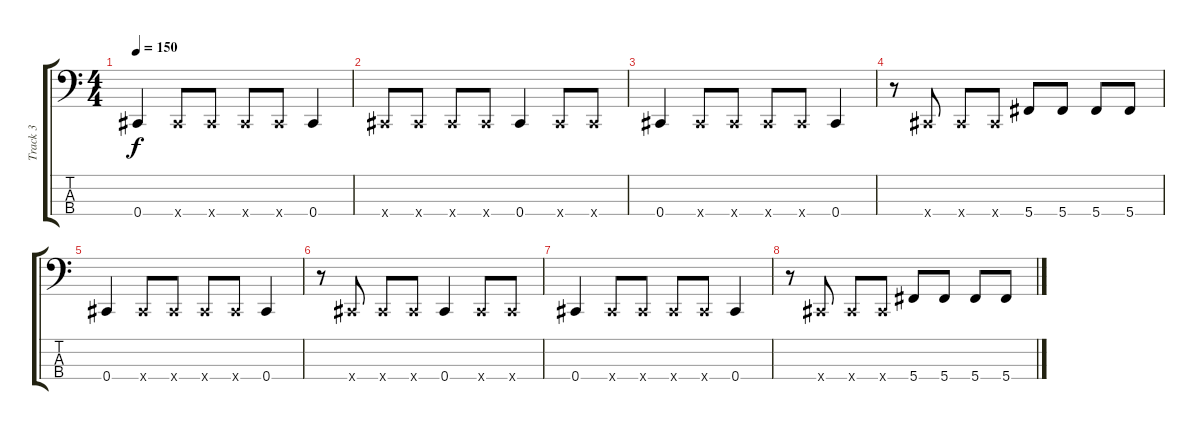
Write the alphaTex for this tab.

\track ("Track 3" "Track 3") {instrument electricbassfinger}
\staff {score tabs}
\tuning (Gb2 Db2 Ab1 Db1) {hide}
\ts (4 4)
\tempo 150
\clef f4
\ks c
0.4.4{dy f} 0.4{x}.8 0.4{x}.8 0.4{x}.8 0.4{x}.8 0.4.4 |
0.4{x}.8 0.4{x}.8 0.4{x}.8 0.4{x}.8 0.4.4 0.4{x}.8 0.4{x}.8 |
0.4.4 0.4{x}.8 0.4{x}.8 0.4{x}.8 0.4{x}.8 0.4.4 |
r.8 0.4{x}.8 0.4{x}.8 0.4{x}.8 5.4.8 5.4.8 5.4.8 5.4.8 |
0.4.4 0.4{x}.8 0.4{x}.8 0.4{x}.8 0.4{x}.8 0.4.4 |
r.8 0.4{x}.8 0.4{x}.8 0.4{x}.8 0.4.4 0.4{x}.8 0.4{x}.8 |
0.4.4 0.4{x}.8 0.4{x}.8 0.4{x}.8 0.4{x}.8 0.4.4 |
r.8 0.4{x}.8 0.4{x}.8 0.4{x}.8 5.4.8 5.4.8 5.4.8 5.4.8
